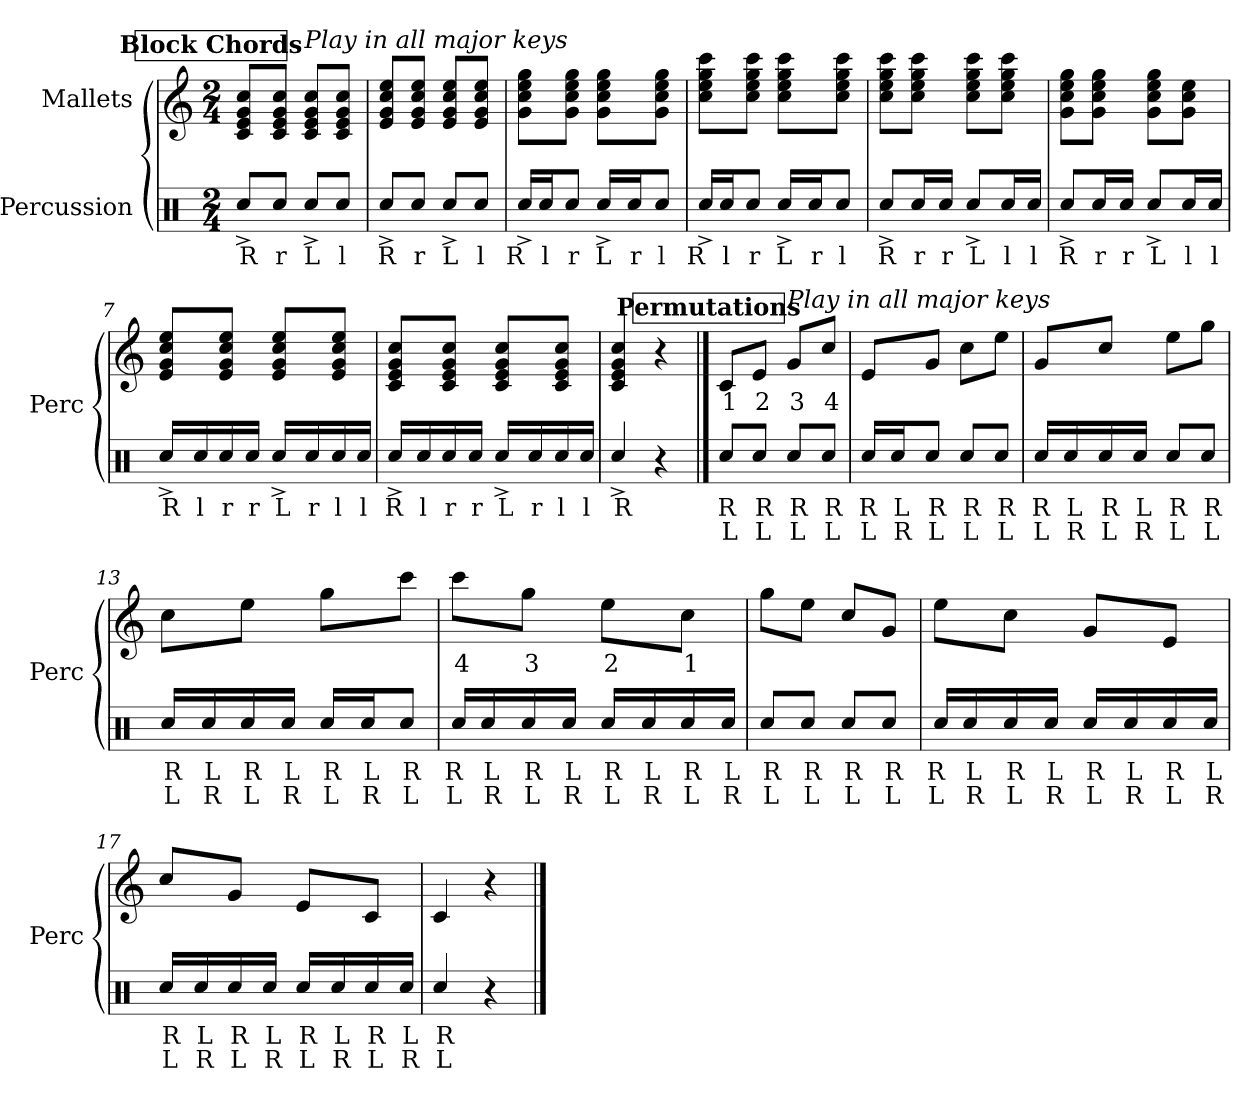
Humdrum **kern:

**kern	**text	**text	**kern	**text
*part2	*part2	*part2	*part1	*part1
*staff2	*staff2	*staff2	*staff1	*staff1
*I"Percussion	*	*	*I"Mallets	*
*I'Perc	*	*	*	*
*clefX	*	*	*clefG2	*
*k[]	*	*	*k[]	*
*C:	*	*	*C:	*
*M2/4	*	*	*M2/4	*
!!LO:REH:place=s1:a:B:fs=14:t=Block Chords
=1	=1	=1	=1	=1
!	!LO:LY:b	!	!	!
8Rcc^>/L	R	.	8c/ 8e/ 8g/ 8cc/L	.
!	!LO:LY:b	!	!	!
8Rcc/J	r	.	8c/ 8e/ 8g/ 8cc/J	.
!	!	!	!LO:TX:a:i:t=Play in all major keys	!
!	!LO:LY:b	!	!	!
8Rcc^>/L	L	.	8c/ 8e/ 8g/ 8cc/L	.
!	!LO:LY:b	!	!	!
8Rcc/J	l	.	8c/ 8e/ 8g/ 8cc/J	.
=2	=2	=2	=2	=2
!	!LO:LY:b	!	!	!
8Rcc^>/L	R	.	8e/ 8g/ 8cc/ 8ee/L	.
!	!LO:LY:b	!	!	!
8Rcc/J	r	.	8e/ 8g/ 8cc/ 8ee/J	.
!	!LO:LY:b	!	!	!
8Rcc^>/L	L	.	8e/ 8g/ 8cc/ 8ee/L	.
!	!LO:LY:b	!	!	!
8Rcc/J	l	.	8e/ 8g/ 8cc/ 8ee/J	.
=3	=3	=3	=3	=3
!	!LO:LY:b	!	!	!
16Rcc^>/LL	R	.	8g\ 8cc\ 8ee\ 8gg\L	.
!	!LO:LY:b	!	!	!
16Rcc/J	l	.	.	.
!	!LO:LY:b	!	!	!
8Rcc/J	r	.	8g\ 8cc\ 8ee\ 8gg\J	.
!	!LO:LY:b	!	!	!
16Rcc^>/LL	L	.	8g\ 8cc\ 8ee\ 8gg\L	.
!	!LO:LY:b	!	!	!
16Rcc/J	r	.	.	.
!	!LO:LY:b	!	!	!
8Rcc/J	l	.	8g\ 8cc\ 8ee\ 8gg\J	.
=4	=4	=4	=4	=4
!	!LO:LY:b	!	!	!
16Rcc^>/LL	R	.	8cc\ 8ee\ 8gg\ 8ccc\L	.
!	!LO:LY:b	!	!	!
16Rcc/J	l	.	.	.
!	!LO:LY:b	!	!	!
8Rcc/J	r	.	8cc\ 8ee\ 8gg\ 8ccc\J	.
!	!LO:LY:b	!	!	!
16Rcc^>/LL	L	.	8cc\ 8ee\ 8gg\ 8ccc\L	.
!	!LO:LY:b	!	!	!
16Rcc/J	r	.	.	.
!	!LO:LY:b	!	!	!
8Rcc/J	l	.	8cc\ 8ee\ 8gg\ 8ccc\J	.
!!LO:LB:g=z
=5	=5	=5	=5	=5
!	!LO:LY:b	!	!	!
8Rcc^>/L	R	.	8cc\ 8ee\ 8gg\ 8ccc\L	.
!	!LO:LY:b	!	!	!
16Rcc/L	r	.	8cc\ 8ee\ 8gg\ 8ccc\J	.
!	!LO:LY:b	!	!	!
16Rcc/JJ	r	.	.	.
!	!LO:LY:b	!	!	!
8Rcc^>/L	L	.	8cc\ 8ee\ 8gg\ 8ccc\L	.
!	!LO:LY:b	!	!	!
16Rcc/L	l	.	8cc\ 8ee\ 8gg\ 8ccc\J	.
!	!LO:LY:b	!	!	!
16Rcc/JJ	l	.	.	.
=6	=6	=6	=6	=6
!	!LO:LY:b	!	!	!
8Rcc^>/L	R	.	8g\ 8cc\ 8ee\ 8gg\L	.
!	!LO:LY:b	!	!	!
16Rcc/L	r	.	8g\ 8cc\ 8ee\ 8gg\J	.
!	!LO:LY:b	!	!	!
16Rcc/JJ	r	.	.	.
!	!LO:LY:b	!	!	!
8Rcc^>/L	L	.	8g\ 8cc\ 8ee\ 8gg\L	.
!	!LO:LY:b	!	!	!
16Rcc/L	l	.	8g\ 8cc\ 8ee\J	.
!	!LO:LY:b	!	!	!
16Rcc/JJ	l	.	.	.
=7	=7	=7	=7	=7
!	!LO:LY:b	!	!	!
16Rcc^>/LL	R	.	8e/ 8g/ 8cc/ 8ee/L	.
!	!LO:LY:b	!	!	!
16Rcc/	l	.	.	.
!	!LO:LY:b	!	!	!
16Rcc/	r	.	8e/ 8g/ 8cc/ 8ee/J	.
!	!LO:LY:b	!	!	!
16Rcc/JJ	r	.	.	.
!	!LO:LY:b	!	!	!
16Rcc^>/LL	L	.	8e/ 8g/ 8cc/ 8ee/L	.
!	!LO:LY:b	!	!	!
16Rcc/	r	.	.	.
!	!LO:LY:b	!	!	!
16Rcc/	l	.	8e/ 8g/ 8cc/ 8ee/J	.
!	!LO:LY:b	!	!	!
16Rcc/JJ	l	.	.	.
=8	=8	=8	=8	=8
!	!LO:LY:b	!	!	!
16Rcc^>/LL	R	.	8c/ 8e/ 8g/ 8cc/L	.
!	!LO:LY:b	!	!	!
16Rcc/	l	.	.	.
!	!LO:LY:b	!	!	!
16Rcc/	r	.	8c/ 8e/ 8g/ 8cc/J	.
!	!LO:LY:b	!	!	!
16Rcc/JJ	r	.	.	.
!	!LO:LY:b	!	!	!
16Rcc^>/LL	L	.	8c/ 8e/ 8g/ 8cc/L	.
!	!LO:LY:b	!	!	!
16Rcc/	r	.	.	.
!	!LO:LY:b	!	!	!
16Rcc/	l	.	8c/ 8e/ 8g/ 8cc/J	.
!	!LO:LY:b	!	!	!
16Rcc/JJ	l	.	.	.
=9	=9	=9	=9	=9
!	!LO:LY:b	!	!	!
4Rcc^>/	R	.	4c/ 4e/ 4g/ 4cc/	.
4r	.	.	4r	.
!!LO:LB:g=z
!!LO:REH:place=s1:a:B:fs=14:t=Permutations
==10	==10	==10	==10	==10
!	!LO:LY:b	!LO:LY:b	!	!LO:LY:b
8Rcc/L	R	L	8c/L	1
!	!LO:LY:b	!LO:LY:b	!	!LO:LY:b
8Rcc/J	R	L	8e/J	2
!	!	!	!LO:TX:a:i:t=Play in all major keys	!
!	!LO:LY:b	!LO:LY:b	!	!LO:LY:b
8Rcc/L	R	L	8g/L	3
!	!LO:LY:b	!LO:LY:b	!	!LO:LY:b
8Rcc/J	R	L	8cc/J	4
=11	=11	=11	=11	=11
!	!LO:LY:b	!LO:LY:b	!	!
16Rcc/LL	R	L	8e/L	.
!	!LO:LY:b	!LO:LY:b	!	!
16Rcc/J	L	R	.	.
!	!LO:LY:b	!LO:LY:b	!	!
8Rcc/J	R	L	8g/J	.
!	!LO:LY:b	!LO:LY:b	!	!
8Rcc/L	R	L	8cc\L	.
!	!LO:LY:b	!LO:LY:b	!	!
8Rcc/J	R	L	8ee\J	.
=12	=12	=12	=12	=12
!	!LO:LY:b	!LO:LY:b	!	!
16Rcc/LL	R	L	8g/L	.
!	!LO:LY:b	!LO:LY:b	!	!
16Rcc/	L	R	.	.
!	!LO:LY:b	!LO:LY:b	!	!
16Rcc/	R	L	8cc/J	.
!	!LO:LY:b	!LO:LY:b	!	!
16Rcc/JJ	L	R	.	.
!	!LO:LY:b	!LO:LY:b	!	!
8Rcc/L	R	L	8ee\L	.
!	!LO:LY:b	!LO:LY:b	!	!
8Rcc/J	R	L	8gg\J	.
=13	=13	=13	=13	=13
!	!LO:LY:b	!LO:LY:b	!	!
16Rcc/LL	R	L	8cc\L	.
!	!LO:LY:b	!LO:LY:b	!	!
16Rcc/	L	R	.	.
!	!LO:LY:b	!LO:LY:b	!	!
16Rcc/	R	L	8ee\J	.
!	!LO:LY:b	!LO:LY:b	!	!
16Rcc/JJ	L	R	.	.
!	!LO:LY:b	!LO:LY:b	!	!
16Rcc/LL	R	L	8gg\L	.
!	!LO:LY:b	!LO:LY:b	!	!
16Rcc/J	L	R	.	.
!	!LO:LY:b	!LO:LY:b	!	!
8Rcc/J	R	L	8ccc\J	.
!!LO:LB:g=z
=14	=14	=14	=14	=14
!	!LO:LY:b	!LO:LY:b	!	!LO:LY:b
16Rcc/LL	R	L	8ccc\L	4
!	!LO:LY:b	!LO:LY:b	!	!
16Rcc/	L	R	.	.
!	!LO:LY:b	!LO:LY:b	!	!LO:LY:b
16Rcc/	R	L	8gg\J	3
!	!LO:LY:b	!LO:LY:b	!	!
16Rcc/JJ	L	R	.	.
!	!LO:LY:b	!LO:LY:b	!	!LO:LY:b
16Rcc/LL	R	L	8ee\L	2
!	!LO:LY:b	!LO:LY:b	!	!
16Rcc/	L	R	.	.
!	!LO:LY:b	!LO:LY:b	!	!LO:LY:b
16Rcc/	R	L	8cc\J	1
!	!LO:LY:b	!LO:LY:b	!	!
16Rcc/JJ	L	R	.	.
=15	=15	=15	=15	=15
!	!LO:LY:b	!LO:LY:b	!	!
8Rcc/L	R	L	8gg\L	.
!	!LO:LY:b	!LO:LY:b	!	!
8Rcc/J	R	L	8ee\J	.
!	!LO:LY:b	!LO:LY:b	!	!
8Rcc/L	R	L	8cc/L	.
!	!LO:LY:b	!LO:LY:b	!	!
8Rcc/J	R	L	8g/J	.
=16	=16	=16	=16	=16
!	!LO:LY:b	!LO:LY:b	!	!
16Rcc/LL	R	L	8ee\L	.
!	!LO:LY:b	!LO:LY:b	!	!
16Rcc/	L	R	.	.
!	!LO:LY:b	!LO:LY:b	!	!
16Rcc/	R	L	8cc\J	.
!	!LO:LY:b	!LO:LY:b	!	!
16Rcc/JJ	L	R	.	.
!	!LO:LY:b	!LO:LY:b	!	!
16Rcc/LL	R	L	8g/L	.
!	!LO:LY:b	!LO:LY:b	!	!
16Rcc/	L	R	.	.
!	!LO:LY:b	!LO:LY:b	!	!
16Rcc/	R	L	8e/J	.
!	!LO:LY:b	!LO:LY:b	!	!
16Rcc/JJ	L	R	.	.
=17	=17	=17	=17	=17
!	!LO:LY:b	!LO:LY:b	!	!
16Rcc/LL	R	L	8cc/L	.
!	!LO:LY:b	!LO:LY:b	!	!
16Rcc/	L	R	.	.
!	!LO:LY:b	!LO:LY:b	!	!
16Rcc/	R	L	8g/J	.
!	!LO:LY:b	!LO:LY:b	!	!
16Rcc/JJ	L	R	.	.
!	!LO:LY:b	!LO:LY:b	!	!
16Rcc/LL	R	L	8e/L	.
!	!LO:LY:b	!LO:LY:b	!	!
16Rcc/	L	R	.	.
!	!LO:LY:b	!LO:LY:b	!	!
16Rcc/	R	L	8c/J	.
!	!LO:LY:b	!LO:LY:b	!	!
16Rcc/JJ	L	R	.	.
=18	=18	=18	=18	=18
!	!LO:LY:b	!LO:LY:b	!	!
4Rcc/	R	L	4c/	.
4r	.	.	4r	.
==	==	==	==	==
*-	*-	*-	*-	*-
